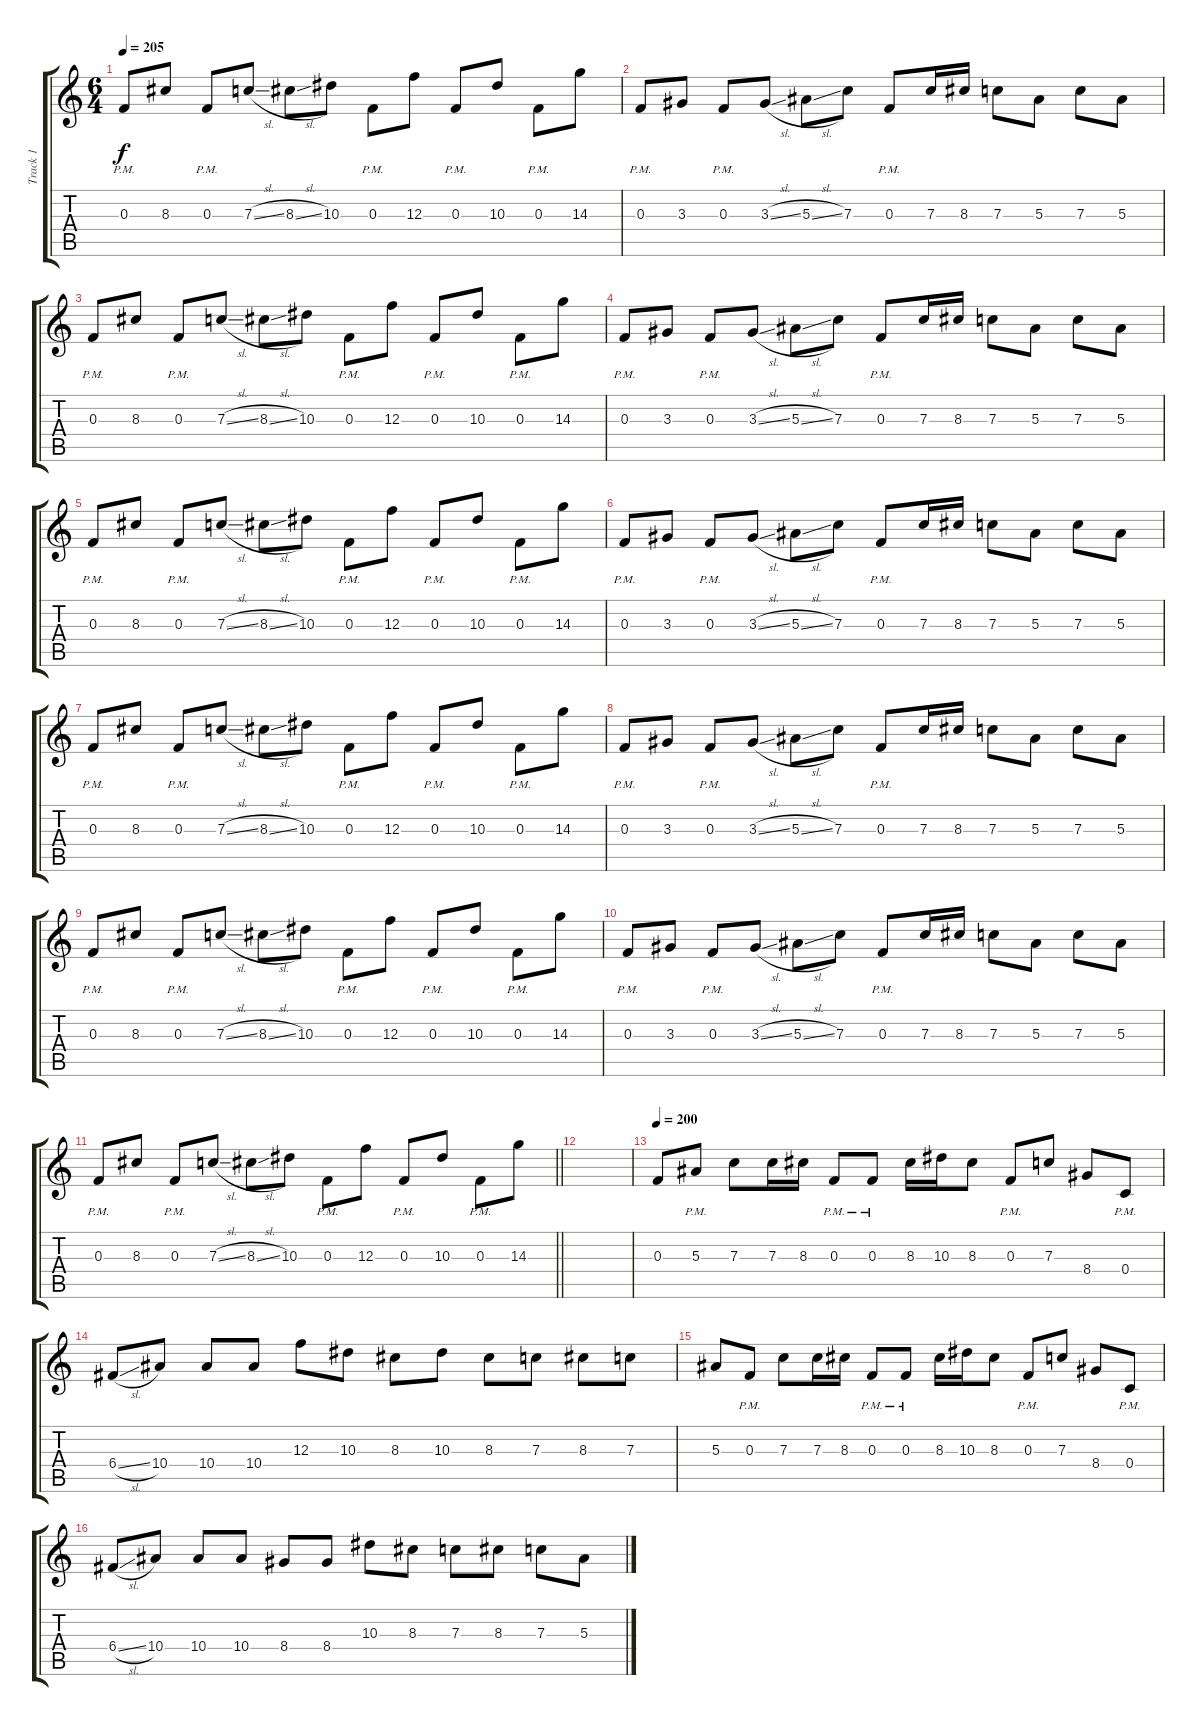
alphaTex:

\track ("Track 1" "Track 1") {instrument distortionguitar}
\staff {score tabs}
\tuning (D4 A3 F3 C3 G2 C2) {hide}
\ts (6 4)
\tempo 205
\clef g2
\ks c
0.3{pm}.8{dy f} 8.3.8 0.3{pm}.8 7.3{sl}.8 8.3{sl}.8 10.3.8 0.3{pm}.8 12.3.8 0.3{pm}.8 10.3.8 0.3{pm}.8 14.3.8 |
0.3{pm}.8 3.3.8 0.3{pm}.8 3.3{sl}.8 5.3{sl}.8 7.3.8 0.3{pm}.8 7.3.16 8.3.16 7.3.8 5.3.8 7.3.8 5.3.8 |
0.3{pm}.8 8.3.8 0.3{pm}.8 7.3{sl}.8 8.3{sl}.8 10.3.8 0.3{pm}.8 12.3.8 0.3{pm}.8 10.3.8 0.3{pm}.8 14.3.8 |
0.3{pm}.8 3.3.8 0.3{pm}.8 3.3{sl}.8 5.3{sl}.8 7.3.8 0.3{pm}.8 7.3.16 8.3.16 7.3.8 5.3.8 7.3.8 5.3.8 |
0.3{pm}.8 8.3.8 0.3{pm}.8 7.3{sl}.8 8.3{sl}.8 10.3.8 0.3{pm}.8 12.3.8 0.3{pm}.8 10.3.8 0.3{pm}.8 14.3.8 |
0.3{pm}.8 3.3.8 0.3{pm}.8 3.3{sl}.8 5.3{sl}.8 7.3.8 0.3{pm}.8 7.3.16 8.3.16 7.3.8 5.3.8 7.3.8 5.3.8 |
0.3{pm}.8 8.3.8 0.3{pm}.8 7.3{sl}.8 8.3{sl}.8 10.3.8 0.3{pm}.8 12.3.8 0.3{pm}.8 10.3.8 0.3{pm}.8 14.3.8 |
0.3{pm}.8 3.3.8 0.3{pm}.8 3.3{sl}.8 5.3{sl}.8 7.3.8 0.3{pm}.8 7.3.16 8.3.16 7.3.8 5.3.8 7.3.8 5.3.8 |
0.3{pm}.8 8.3.8 0.3{pm}.8 7.3{sl}.8 8.3{sl}.8 10.3.8 0.3{pm}.8 12.3.8 0.3{pm}.8 10.3.8 0.3{pm}.8 14.3.8 |
0.3{pm}.8 3.3.8 0.3{pm}.8 3.3{sl}.8 5.3{sl}.8 7.3.8 0.3{pm}.8 7.3.16 8.3.16 7.3.8 5.3.8 7.3.8 5.3.8 |
\barLineRight lightlight
0.3{pm}.8 8.3.8 0.3{pm}.8 7.3{sl}.8 8.3{sl}.8 10.3.8 0.3{pm}.8 12.3.8 0.3{pm}.8 10.3.8 0.3{pm}.8 14.3.8 |
|
\tempo 200
0.3.8 5.3{pm}.8 7.3.8 7.3.16 8.3.16 0.3{pm}.8 0.3{pm}.8 8.3.16 10.3.16 8.3.8 0.3{pm}.8 7.3.8 8.4.8 0.4{pm}.8 |
6.4{sl}.8 10.4.8 10.4.8 10.4.8 12.3.8 10.3.8 8.3.8 10.3.8 8.3.8 7.3.8 8.3.8 7.3.8 |
5.3.8 0.3{pm}.8 7.3.8 7.3.16 8.3.16 0.3{pm}.8 0.3{pm}.8 8.3.16 10.3.16 8.3.8 0.3{pm}.8 7.3.8 8.4.8 0.4{pm}.8 |
6.4{sl}.8 10.4.8 10.4.8 10.4.8 8.4.8 8.4.8 10.3.8 8.3.8 7.3.8 8.3.8 7.3.8 5.3.8
